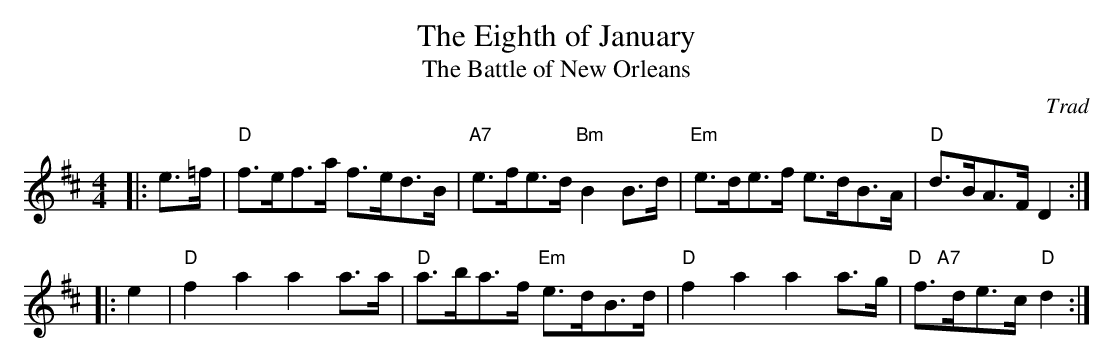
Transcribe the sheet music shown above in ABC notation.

X:1
T:Eighth of January, The
T:The Battle of New Orleans
M:4/4
L:1/8
E:12
C:Trad
K:D
|:e>=f|"D"f>ef>a f>ed>B|"A7"e>fe>d "Bm"B2 B>d|"Em"e>de>f e>dB>A|"D"d>BA>F D2:|*
|:e2|"D"f2 a2 a2 a>a|"D"a>ba>f "Em"e>dB>d|"D"f2 a2 a2 a>g|"D   A7"f>de>c "D"d2:|**
